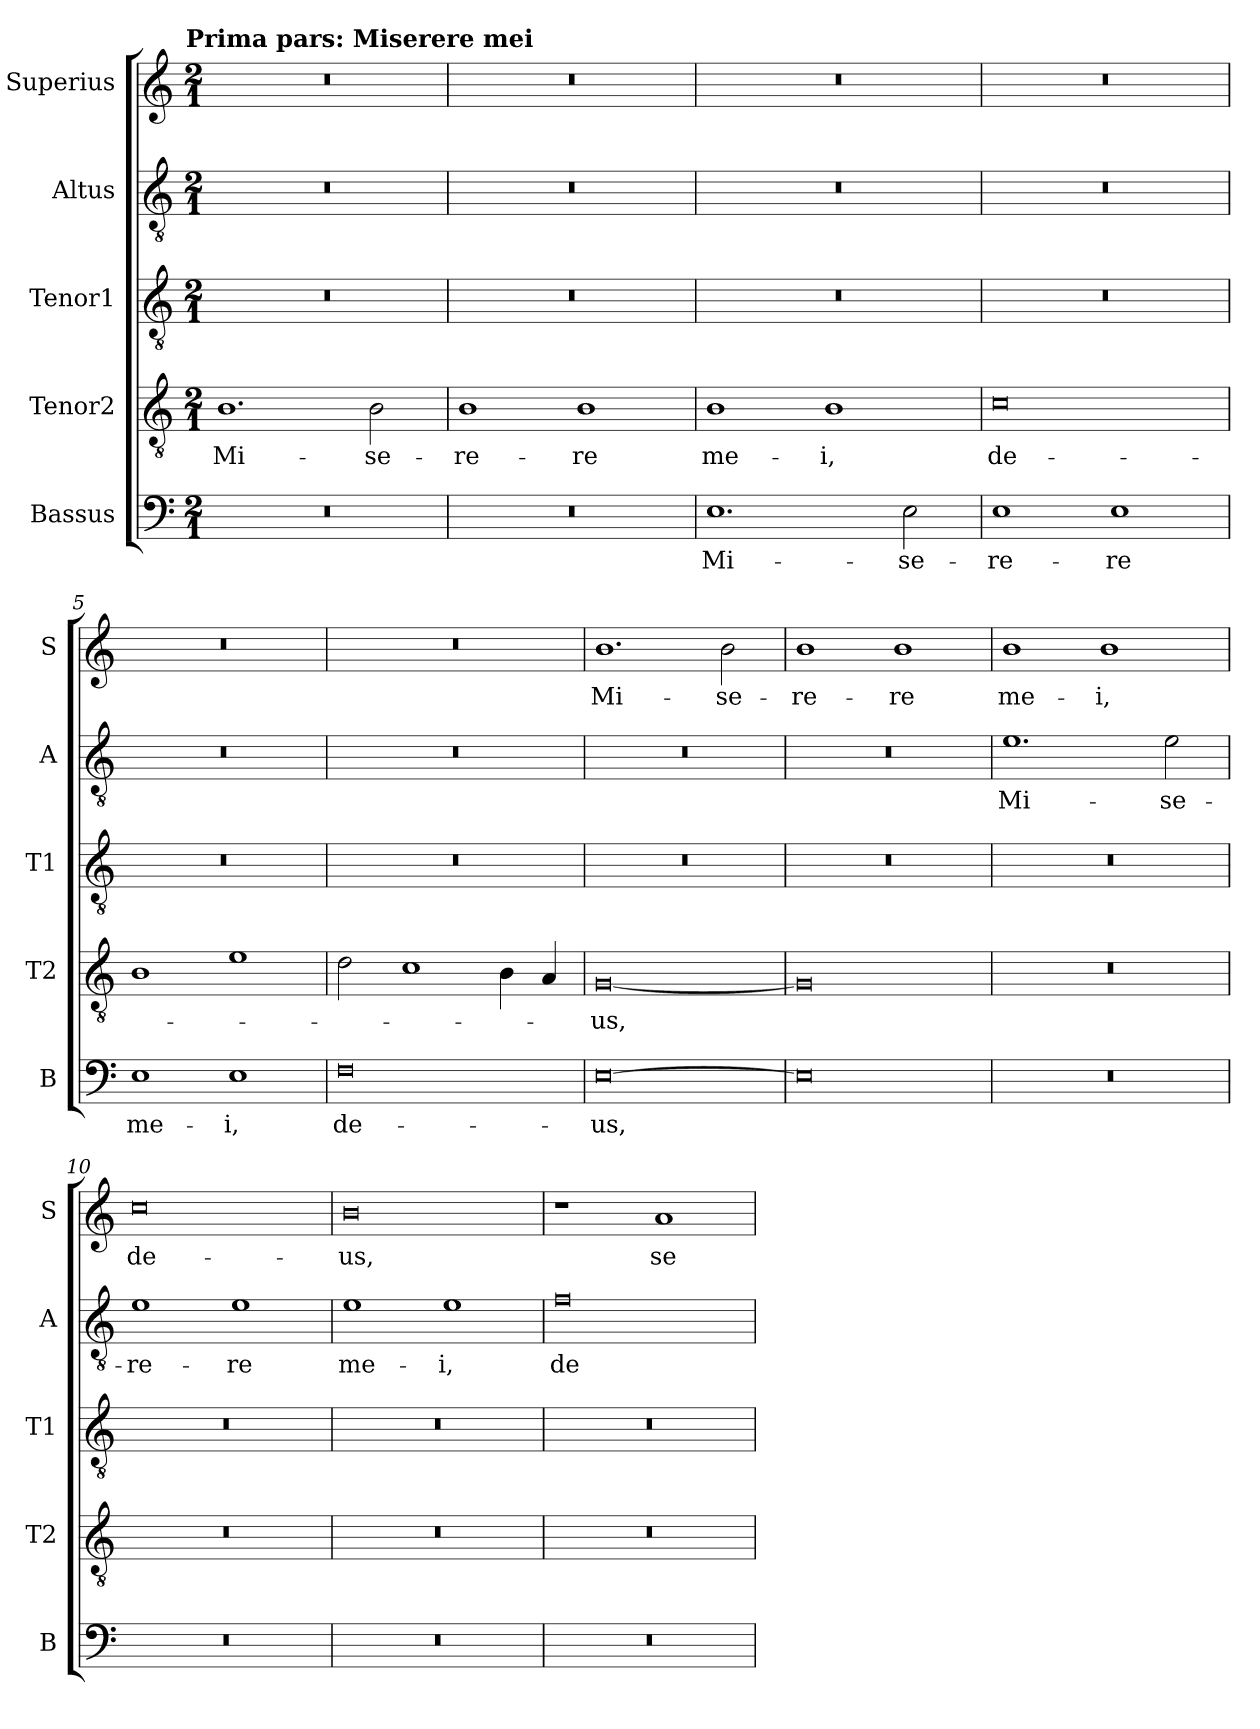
**kern	**text	**kern	**text	**kern	**kern	**text	**kern	**text
*part5	*part5	*part4	*part4	*part3	*part2	*part2	*part1	*part1
*staff5	*staff5	*staff4	*staff4	*staff3	*staff2	*staff2	*staff1	*staff1
*I"Bassus	*	*I"Tenor2	*	*I"Tenor1	*I"Altus	*	*I"Superius	*
*I'B	*	*I'T2	*	*I'T1	*I'A	*	*I'S	*
*clefF4	*	*clefGv2	*	*clefGv2	*clefGv2	*	*clefG2	*
*k[]	*	*k[]	*	*k[]	*k[]	*	*k[]	*
!!LO:TX:omd:t=Prima pars&colon; Miserere mei
*M2/1	*	*M2/1	*	*M2/1	*M2/1	*	*M2/1	*
=1	=1	=1	=1	=1	=1	=1	=1	=1
0r	.	1.B	Mi-	0r	0r	.	0r	.
.	.	2B	-se-	.	.	.	.	.
=2	=2	=2	=2	=2	=2	=2	=2	=2
0r	.	1B	-re-	0r	0r	.	0r	.
.	.	1B	-re	.	.	.	.	.
=3	=3	=3	=3	=3	=3	=3	=3	=3
1.E	Mi-	1B	me-	0r	0r	.	0r	.
.	.	1B	-i,	.	.	.	.	.
2E	-se-	.	.	.	.	.	.	.
=4	=4	=4	=4	=4	=4	=4	=4	=4
1E	-re-	0c	de-	0r	0r	.	0r	.
1E	-re	.	.	.	.	.	.	.
=5	=5	=5	=5	=5	=5	=5	=5	=5
1E	me-	1B	.	0r	0r	.	0r	.
1E	-i,	1e	.	.	.	.	.	.
=6	=6	=6	=6	=6	=6	=6	=6	=6
0F	de-	2d	.	0r	0r	.	0r	.
.	.	1c	.	.	.	.	.	.
.	.	4B	.	.	.	.	.	.
.	.	4A	.	.	.	.	.	.
=7	=7	=7	=7	=7	=7	=7	=7	=7
[0E	-us,	[0G	-us,	0r	0r	.	1.b	Mi-
.	.	.	.	.	.	.	2b	-se-
=8	=8	=8	=8	=8	=8	=8	=8	=8
0E]	.	0G]	.	0r	0r	.	1b	-re-
.	.	.	.	.	.	.	1b	-re
=9	=9	=9	=9	=9	=9	=9	=9	=9
0r	.	0r	.	0r	1.e	Mi-	1b	me-
.	.	.	.	.	.	.	1b	-i,
.	.	.	.	.	2e	-se-	.	.
=10	=10	=10	=10	=10	=10	=10	=10	=10
0r	.	0r	.	0r	1e	-re-	0cc	de-
.	.	.	.	.	1e	-re	.	.
=11	=11	=11	=11	=11	=11	=11	=11	=11
0r	.	0r	.	0r	1e	me-	0b	-us,
.	.	.	.	.	1e	-i,	.	.
=12	=12	=12	=12	=12	=12	=12	=12	=12
0r	.	0r	.	0r	0f	de-	1r	.
.	.	.	.	.	.	.	1a	se-
=	=	=	=	=	=	=	=	=
*-	*-	*-	*-	*-	*-	*-	*-	*-
